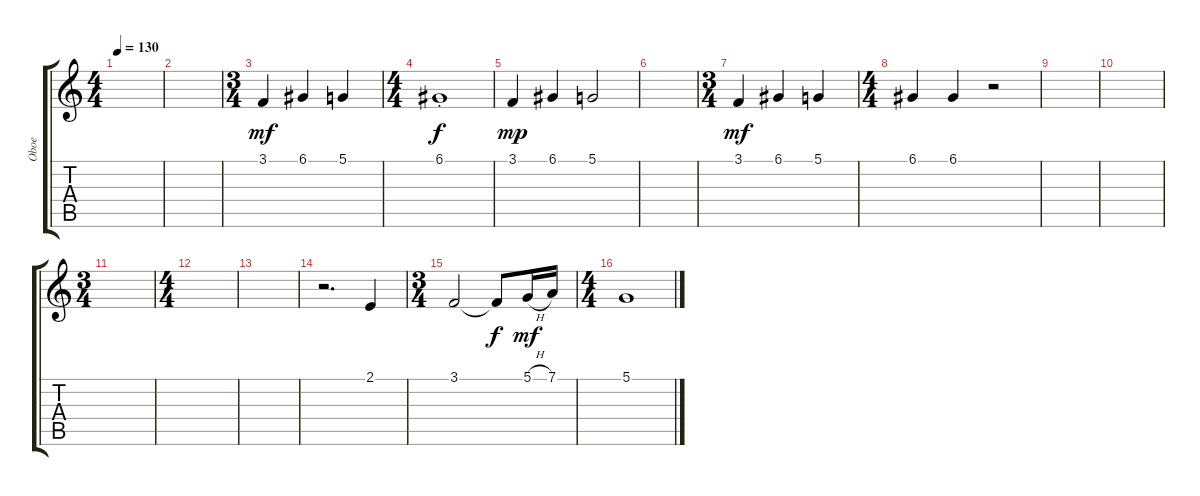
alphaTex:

\track ("Oboe" "Oboe") {instrument oboe}
\staff {score tabs}
\tuning (D4 A3 F3 C3 G2 D2) {hide}
\ts (4 4)
\tempo 130
\clef g2
\ks c
|
|
\ts (3 4)
3.1.4{dy mf} 6.1.4 5.1.4 |
\ts (4 4)
6.1{st}.1{dy f} |
3.1.4{dy mp} 6.1.4 5.1.2 |
|
\ts (3 4)
3.1.4{dy mf} 6.1.4 5.1.4 |
\ts (4 4)
6.1.4 6.1.4 r.2 |
|
|
\ts (3 4)
|
\ts (4 4)
|
|
r.2{d} 2.1.4 |
\ts (3 4)
3.1.2 3.1{t}.8{dy f} 5.1{h}.16{dy mf} 7.1.16 |
\ts (4 4)
5.1.1
